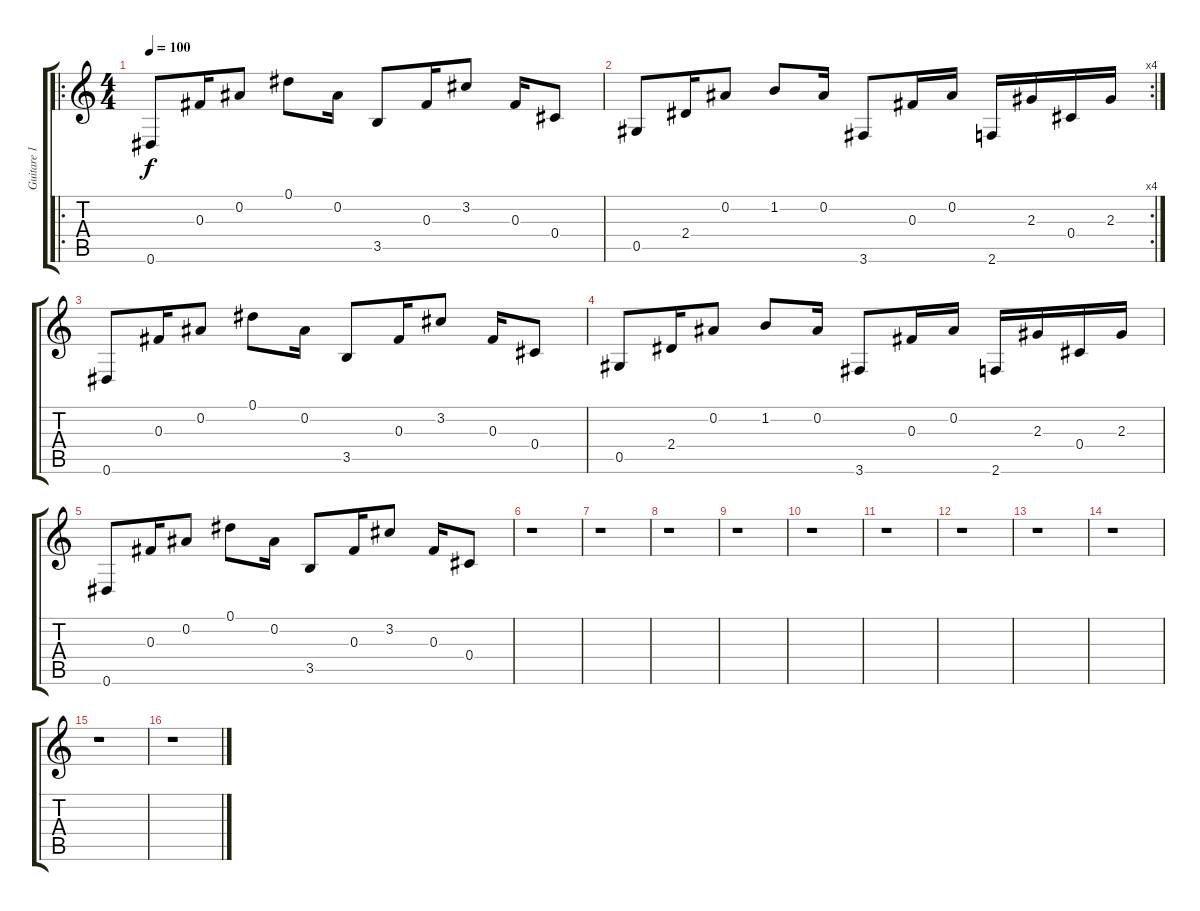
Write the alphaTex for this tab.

\track ("Guitare 1" "Guitare 1") {instrument acousticguitarsteel}
\staff {score tabs}
\tuning (Eb4 Bb3 Gb3 Db3 Ab2 Eb2) {hide}
\ro
\ts (4 4)
\tempo 100
\clef g2
\ks c
0.6.8{dy f instrument acousticguitarsteel} 0.3.16 0.2.8 0.1.8 0.2.16 3.5.8 0.3.16 3.2.8 0.3.16 0.4.8 |
\rc 4
0.5.8 2.4.16 0.2.8 1.2.8 0.2.16 3.6.8 0.3.16 0.2.16 2.6.16 2.3.16 0.4.16 2.3.16 |
0.6.8 0.3.16 0.2.8 0.1.8 0.2.16 3.5.8 0.3.16 3.2.8 0.3.16 0.4.8 |
0.5.8 2.4.16 0.2.8 1.2.8 0.2.16 3.6.8 0.3.16 0.2.16 2.6.16 2.3.16 0.4.16 2.3.16 |
0.6.8 0.3.16 0.2.8 0.1.8 0.2.16 3.5.8 0.3.16 3.2.8 0.3.16 0.4.8 |
r.1 |
r.1 |
r.1 |
r.1 |
r.1 |
r.1 |
r.1 |
r.1 |
r.1 |
r.1 |
r.1
